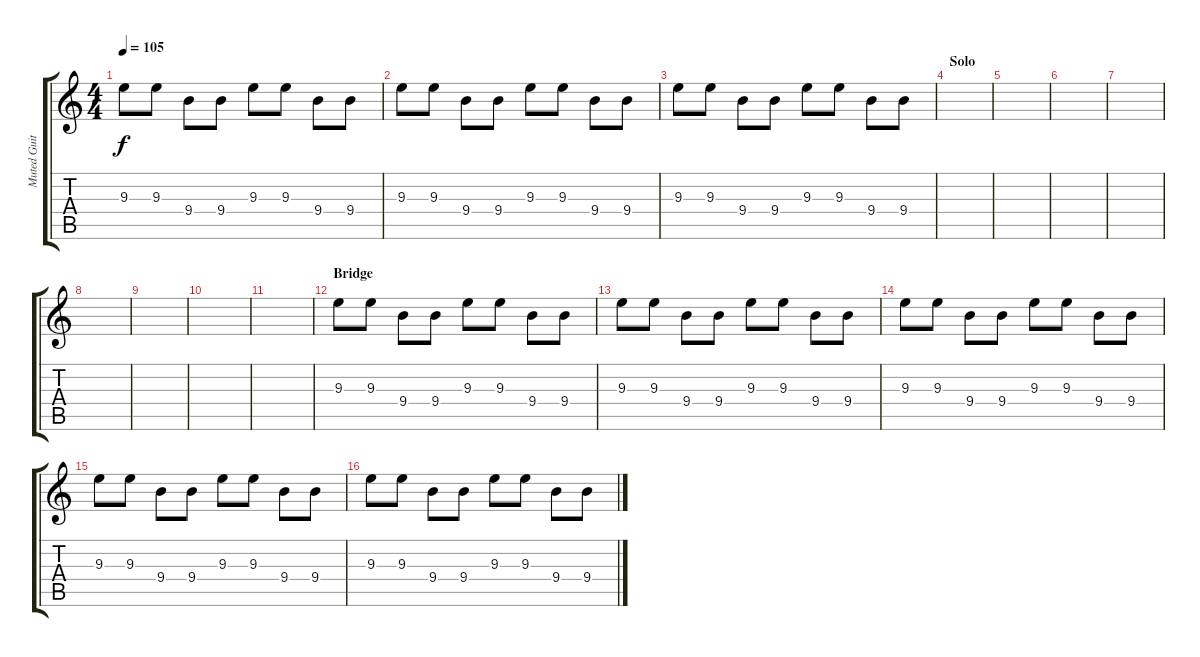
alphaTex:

\track ("Muted Guitar" "Muted Guit") {instrument electricguitarmuted}
\staff {score tabs}
\tuning (E4 B3 G3 D3 A2 E2) {hide}
\ts (4 4)
\tempo 105
\clef g2
\ks c
9.3.8{dy f} 9.3.8 9.4.8 9.4.8 9.3.8 9.3.8 9.4.8 9.4.8 |
9.3.8 9.3.8 9.4.8 9.4.8 9.3.8 9.3.8 9.4.8 9.4.8 |
9.3.8 9.3.8 9.4.8 9.4.8 9.3.8 9.3.8 9.4.8 9.4.8 |
\section ("" "Solo")
|
|
|
|
|
|
|
|
\section ("" "Bridge")
9.3.8 9.3.8 9.4.8 9.4.8 9.3.8 9.3.8 9.4.8 9.4.8 |
9.3.8 9.3.8 9.4.8 9.4.8 9.3.8 9.3.8 9.4.8 9.4.8 |
9.3.8 9.3.8 9.4.8 9.4.8 9.3.8 9.3.8 9.4.8 9.4.8 |
9.3.8 9.3.8 9.4.8 9.4.8 9.3.8 9.3.8 9.4.8 9.4.8 |
9.3.8 9.3.8 9.4.8 9.4.8 9.3.8 9.3.8 9.4.8 9.4.8
